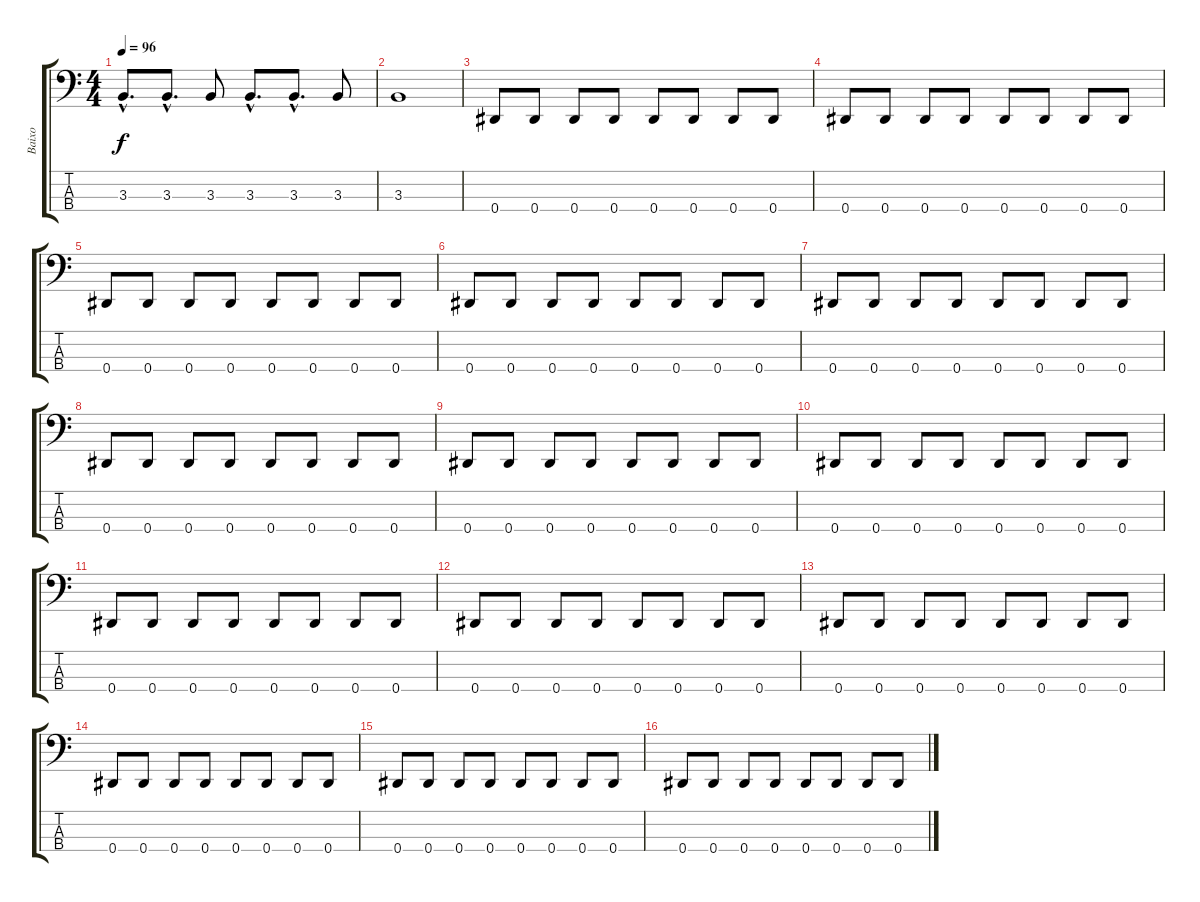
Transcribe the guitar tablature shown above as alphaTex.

\track ("Baixo" "Baixo") {instrument electricbassfinger}
\staff {score tabs}
\tuning (Gb2 Db2 Ab1 Eb1) {hide}
\ts (4 4)
\tempo 96
\clef f4
\ks c
3.3{hac}.8{d dy f} 3.3{hac}.8{d} 3.3.8 3.3{hac}.8{d} 3.3{hac}.8{d} 3.3.8 |
3.3.1 |
0.4.8 0.4.8 0.4.8 0.4.8 0.4.8 0.4.8 0.4.8 0.4.8 |
0.4.8 0.4.8 0.4.8 0.4.8 0.4.8 0.4.8 0.4.8 0.4.8 |
0.4.8 0.4.8 0.4.8 0.4.8 0.4.8 0.4.8 0.4.8 0.4.8 |
0.4.8 0.4.8 0.4.8 0.4.8 0.4.8 0.4.8 0.4.8 0.4.8 |
0.4.8 0.4.8 0.4.8 0.4.8 0.4.8 0.4.8 0.4.8 0.4.8 |
0.4.8 0.4.8 0.4.8 0.4.8 0.4.8 0.4.8 0.4.8 0.4.8 |
0.4.8 0.4.8 0.4.8 0.4.8 0.4.8 0.4.8 0.4.8 0.4.8 |
0.4.8 0.4.8 0.4.8 0.4.8 0.4.8 0.4.8 0.4.8 0.4.8 |
0.4.8 0.4.8 0.4.8 0.4.8 0.4.8 0.4.8 0.4.8 0.4.8 |
0.4.8 0.4.8 0.4.8 0.4.8 0.4.8 0.4.8 0.4.8 0.4.8 |
0.4.8 0.4.8 0.4.8 0.4.8 0.4.8 0.4.8 0.4.8 0.4.8 |
0.4.8 0.4.8 0.4.8 0.4.8 0.4.8 0.4.8 0.4.8 0.4.8 |
0.4.8 0.4.8 0.4.8 0.4.8 0.4.8 0.4.8 0.4.8 0.4.8 |
0.4.8 0.4.8 0.4.8 0.4.8 0.4.8 0.4.8 0.4.8 0.4.8
